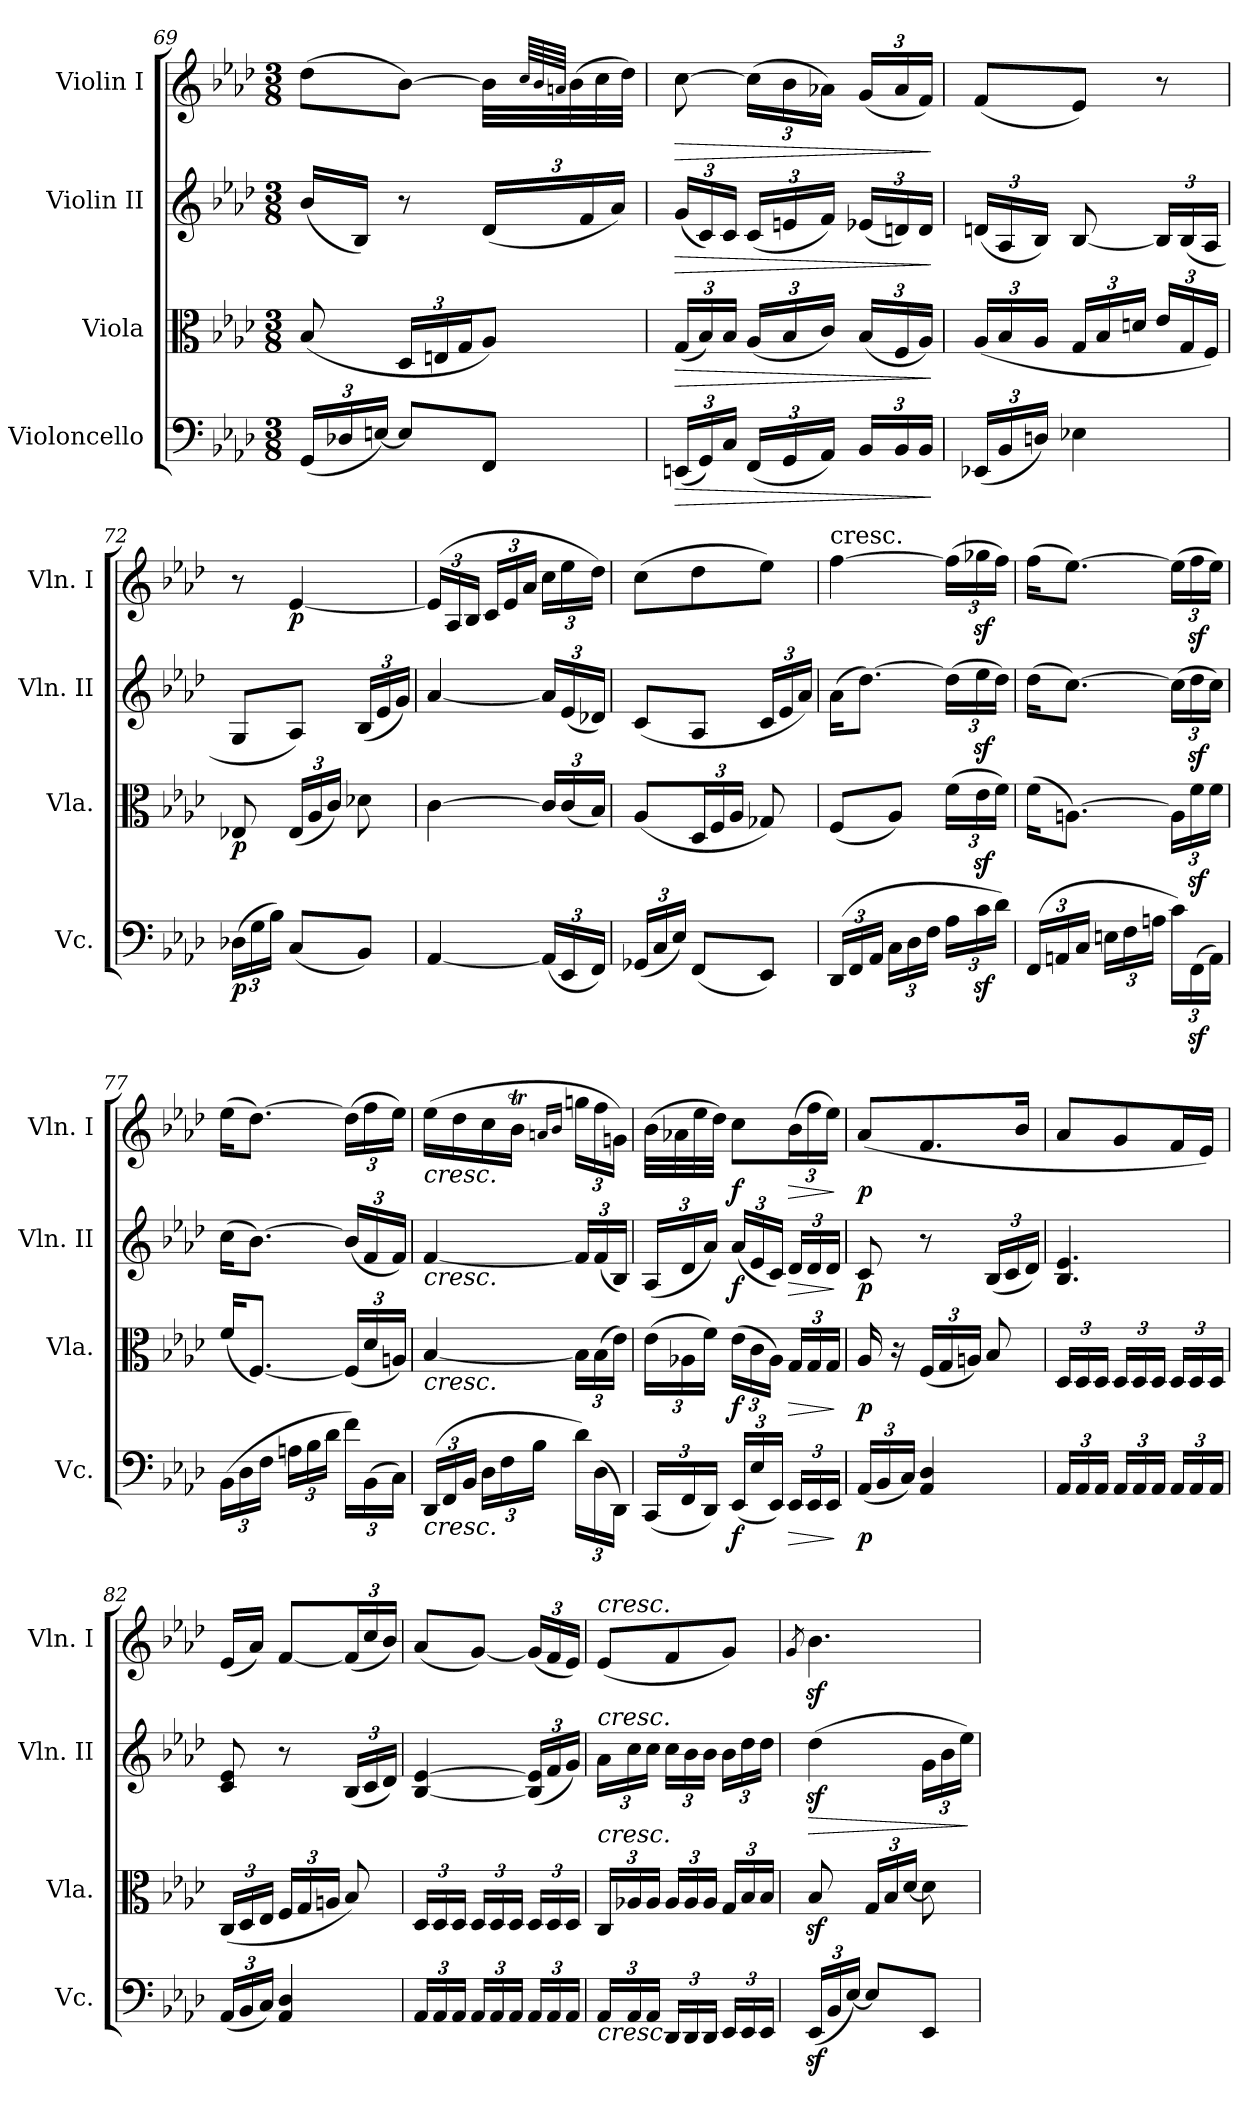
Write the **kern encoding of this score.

**kern	**dynam	**kern	**dynam	**kern	**dynam	**kern	**dynam
*part4	*part4	*part3	*part3	*part2	*part2	*part1	*part1
*staff4	*staff4	*staff3	*staff3	*staff2	*staff2	*staff1	*staff1
*I"Violoncello	*	*I"Viola	*	*I"Violin II	*	*I"Violin I	*
*I'Vc.	*	*I'Vla.	*	*I'Vln. II	*	*I'Vln. I	*
*clefF4	*	*clefC3	*	*clefG2	*	*clefG2	*
*k[b-e-a-d-]	*	*k[b-e-a-d-]	*	*k[b-e-a-d-]	*	*k[b-e-a-d-]	*
*A-:	*	*A-:	*	*A-:	*	*A-:	*
*M3/8	*	*M3/8	*	*M3/8	*	*M3/8	*
=69	=69	=69	=69	=69	=69	=69	=69
(24GGLL	.	(8B-	.	(16b-LL	.	(8dd-L	.
24D-X	.	.	.	.	.	.	.
.	.	.	.	16B-JJ)	.	.	.
[24EnJJ)	.	.	.	.	.	.	.
8EL]	.	24D-LL	.	8r	.	[8b-J)	.
.	.	24En	.	.	.	.	.
.	.	24GJ	.	.	.	.	.
8FFJ	.	8A-J)	.	(24d-LL	.	32b-LLL]	.
.	.	.	.	.	.	64qqcc/LLLL	.
.	.	.	.	.	.	64qqb-/	.
.	.	.	.	.	.	64qqan/JJJJ	.
.	.	.	.	.	.	(32b-	.
.	.	.	.	24f	.	.	.
.	.	.	.	.	.	32cc	.
.	.	.	.	24a-JJ)	.	.	.
.	.	.	.	.	.	32dd-JJJ)	.
=70	=70	=70	=70	=70	=70	=70	=70
!	!LO:HP:b	!	!LO:HP:b	!	!LO:HP:b	!	!LO:HP:b
(24EEnLL	>	(24GLL	>	(24gLL	>	[8cc	>
24GG)	.	24B-)	.	24c)	.	.	.
24CJJ	.	24B-JJ	.	24cJJ	.	.	.
(24FFLL	.	(24A-LL	.	(24cLL	.	(24ccLL]	.
24GG	.	24B-	.	24en	.	24b-	.
24AA-JJ)	.	24cJJ)	.	24fJJ)	.	24a-XJJ)	.
24BB-LL	.	(24B-LL	.	(24e-XLL	.	(24gLL	.
24BB-	.	24F	.	24dn)	.	24a-	.
24BB-JJ	.	24A-JJ)	.	24dJJ	.	24fJJ)	.
.	]	.	]	.	]	.	]
=71	=71	=71	=71	=71	=71	=71	=71
(24EE-XLL	.	(24A-LL	.	(24dnLL	.	(8fL	.
24BB-	.	24B-	.	24A-	.	.	.
24DnJJ)	.	24A-JJ	.	24B-JJ)	.	.	.
4E-X	.	24GLL	.	[8B-	.	8e-J)	.
.	.	24B-	.	.	.	.	.
.	.	24dnJJ	.	.	.	.	.
.	.	24e-LL	.	24B-LL]	.	8r	.
.	.	24G	.	(24B-	.	.	.
.	.	24FJJ)	.	24A-JJ	.	.	.
=72	=72	=72	=72	=72	=72	=72	=72
(24D-XLL	p	8E-X	p	8GL	.	8r	.
24G	.	.	.	.	.	.	.
24B-JJ)	.	.	.	.	.	.	.
(8CL	.	(24E-LL	.	8A-J)	.	[4e-	p
.	.	24A-	.	.	.	.	.
.	.	24cJJ)	.	.	.	.	.
8BB-J)	.	8d-X	.	(24B-LL	.	.	.
.	.	.	.	24e-	.	.	.
.	.	.	.	24gJJ)	.	.	.
=73	=73	=73	=73	=73	=73	=73	=73
[4AA-	.	[4c	.	[4a-	.	(24e-LL]	.
.	.	.	.	.	.	24A-	.
.	.	.	.	.	.	24B-JJ	.
.	.	.	.	.	.	24cLL	.
.	.	.	.	.	.	24e-	.
.	.	.	.	.	.	24a-JJ	.
(24AA-LL]	.	24cLL]	.	24a-LL]	.	24ccLL	.
24EE-	.	(24c	.	(24e-	.	24ee-	.
24FFJJ)	.	24B-JJ)	.	24d-XJJ)	.	24dd-JJ)	.
=74	=74	=74	=74	=74	=74	=74	=74
(24GG-XLL	.	(8A-L	.	(8cL	.	(8ccL	.
24C	.	.	.	.	.	.	.
24E-JJ)	.	.	.	.	.	.	.
(8FFL	.	24D-L	.	8A-J	.	8dd-	.
.	.	24F	.	.	.	.	.
.	.	24A-JJ	.	.	.	.	.
8EE-J)	.	8G-X)	.	24cLL	.	8ee-J)	.
.	.	.	.	24e-	.	.	.
.	.	.	.	24a-JJ)	.	.	.
=75	=75	=75	=75	=75	=75	=75	=75
!	!	!	!	!	!	!LO:TX:t=cresc.	!
(24DD-LL	.	(8FL	.	(16a-KL	.	[4ff	.
24FF	.	.	.	.	.	.	.
.	.	.	.	[8.dd-J)	.	.	.
24AA-JJ	.	.	.	.	.	.	.
24CLL	.	8A-J)	.	.	.	.	.
24D-	.	.	.	.	.	.	.
24FJJ	.	.	.	.	.	.	.
24A-LL	.	(24fLL	.	(24dd-LL]	.	(24ffLL]	.
24cz	.	24e-z	.	24ee-z	.	24gg-Xz	.
24d-JJ)	.	24fJJ)	.	24dd-JJ)	.	24ffJJ)	.
=76	=76	=76	=76	=76	=76	=76	=76
(24FFLL	.	(16fKL	.	(16dd-KL	.	(16ffKL	.
24AAn	.	.	.	.	.	.	.
.	.	[8.AnJ)	.	[8.ccJ)	.	[8.ee-J)	.
24CJJ	.	.	.	.	.	.	.
24EnLL	.	.	.	.	.	.	.
24F	.	.	.	.	.	.	.
24AnJJ	.	.	.	.	.	.	.
24cLL)	.	24ALL]	.	(24ccLL]	.	(24ee-LL]	.
(24FFz	.	24fz	.	24dd-z	.	24ffz	.
24AAJJ)	.	24fJJ	.	24ccJJ)	.	24ee-JJ)	.
=77	=77	=77	=77	=77	=77	=77	=77
(24BB-LL	.	(16fKL	.	(16ccKL	.	(16ee-KL	.
24D-	.	.	.	.	.	.	.
.	.	[8.FJ)	.	[8.b-J)	.	[8.dd-J)	.
24FJJ	.	.	.	.	.	.	.
24AnLL	.	.	.	.	.	.	.
24B-	.	.	.	.	.	.	.
24d-JJ	.	.	.	.	.	.	.
24fLL)	.	(24FLL]	.	(24b-LL]	.	(24dd-LL]	.
(24BB-	.	24d-	.	24f	.	24ff	.
24CJJ)	.	24AnJJ)	.	24fJJ)	.	24ee-JJ)	.
=78	=78	=78	=78	=78	=78	=78	=78
!	!	!	!	!	!	!LO:TX:b:i:t=cresc.	!
!	!	!	!	!LO:TX:b:i:t=cresc.	!	!	!
!	!	!LO:TX:b:i:t=cresc.	!	!	!	!	!
!LO:TX:b:i:t=cresc.	!	!	!	!	!	!	!
(24DD-LL	.	[4B-	.	[4f	.	(16ee-LL	.
24FF	.	.	.	.	.	.	.
.	.	.	.	.	.	16dd-	.
24BB-JJ	.	.	.	.	.	.	.
24D-LL	.	.	.	.	.	16cc	.
24F	.	.	.	.	.	.	.
.	.	.	.	.	.	16b-TJJ	.
24B-JJ	.	.	.	.	.	.	.
.	.	.	.	.	.	16qqan/LL	.
.	.	.	.	.	.	16qqb-/JJ	.
24d-LL)	.	24B-LL]	.	24fLL]	.	24ggnLL	.
(24D-	.	(24B-	.	(24f	.	24ff	.
24DD-JJ)	.	24e-JJ)	.	24B-JJ)	.	24gnJJ)	.
=79	=79	=79	=79	=79	=79	=79	=79
(24CCLL	.	(24e-LL	.	(24A-LL	.	(32b-LLL	.
.	.	.	.	.	.	32a-X	.
24FF	.	24A-X	.	24d-	.	.	.
.	.	.	.	.	.	32ee-	.
24DD-JJ)	.	24fJJ)	.	24a-JJ)	.	.	.
.	.	.	.	.	.	32dd-JJJ)	.
(24EE-LL	f	(24e-LL	f	(24a-LL	f	8ccL	f
24E-	.	24c	.	24e-	.	.	.
24EE-JJ)	.	24A-JJ)	.	24cJJ)	.	.	.
!	!LO:HP:b	!	!LO:HP:b	!	!LO:HP:b	!	!LO:HP:b
24EE-LL	>	24GLL	>	24d-LL	>	(24b-L	>
24EE-	.	24G	.	24d-	.	24ff	.
24EE-JJ	.	24GJJ	.	24d-JJ	.	24ee-JJ)	.
.	]	.	]	.	]	.	]
=80	=80	=80	=80	=80	=80	=80	=80
(24AA-LL	p	16A-	p	8c	p	(8a-L	p
24BB-	.	.	.	.	.	.	.
.	.	16r	.	.	.	.	.
24CJJ)	.	.	.	.	.	.	.
4AA- 4D-	.	(24FLL	.	8r	.	8.f	.
.	.	24G	.	.	.	.	.
.	.	24AnJJ)	.	.	.	.	.
.	.	8B-	.	(24B-LL	.	.	.
.	.	.	.	24c	.	.	.
.	.	.	.	.	.	16b-Jk	.
.	.	.	.	24d-JJ)	.	.	.
=81	=81	=81	=81	=81	=81	=81	=81
24AA-LL	.	24D-LL	.	4.B- 4.e-	.	8a-L	.
24AA-	.	24D-	.	.	.	.	.
24AA-JJ	.	24D-JJ	.	.	.	.	.
24AA-LL	.	24D-LL	.	.	.	8g	.
24AA-	.	24D-	.	.	.	.	.
24AA-JJ	.	24D-JJ	.	.	.	.	.
24AA-LL	.	24D-LL	.	.	.	16fL	.
24AA-	.	24D-	.	.	.	.	.
.	.	.	.	.	.	16e-JJ)	.
24AA-JJ	.	24D-JJ	.	.	.	.	.
=82	=82	=82	=82	=82	=82	=82	=82
(24AA-LL	.	(24CLL	.	8c 8e-	.	(16e-LL	.
24BB-	.	24D-	.	.	.	.	.
.	.	.	.	.	.	16a-JJ)	.
24CJJ)	.	24E-JJ	.	.	.	.	.
4AA- 4D-	.	24FLL	.	8r	.	[8fL	.
.	.	24G	.	.	.	.	.
.	.	24AnJJ	.	.	.	.	.
.	.	8B-)	.	(24B-LL	.	(24fL]	.
.	.	.	.	24c	.	24cc	.
.	.	.	.	24d-JJ)	.	24b-JJ)	.
=83	=83	=83	=83	=83	=83	=83	=83
24AA-LL	.	24D-LL	.	[4B- [4e-	.	(8a-L	.
24AA-	.	24D-	.	.	.	.	.
24AA-JJ	.	24D-JJ	.	.	.	.	.
24AA-LL	.	24D-LL	.	.	.	[8gJ)	.
24AA-	.	24D-	.	.	.	.	.
24AA-JJ	.	24D-JJ	.	.	.	.	.
24AA-LL	.	24D-LL	.	(24B-] 24e-]LL	.	(24gLL]	.
24AA-	.	24D-	.	24f	.	24f	.
24AA-JJ	.	24D-JJ	.	24gJJ)	.	24e-JJ)	.
=84	=84	=84	=84	=84	=84	=84	=84
!	!	!	!	!	!	!LO:TX:a:i:t=cresc.	!
!	!	!	!	!LO:TX:a:i:t=cresc.	!	!	!
!	!	!LO:TX:a:i:t=cresc.	!	!	!	!	!
!LO:TX:b:i:t=cresc.	!	!	!	!	!	!	!
24AA-LL	.	24CLL	.	24a-LL	.	(8e-L	.
24AA-	.	24A-X	.	24cc	.	.	.
24AA-JJ	.	24A-JJ	.	24ccJJ	.	.	.
24DD-LL	.	24A-LL	.	24ccLL	.	8f	.
24DD-	.	24A-	.	24b-	.	.	.
24DD-JJ	.	24A-JJ	.	24b-JJ	.	.	.
24EE-LL	.	24GLL	.	24b-LL	.	8gJ)	.
24EE-	.	24B-	.	24dd-	.	.	.
24EE-JJ	.	24B-JJ	.	24dd-JJ	.	.	.
=85	=85	=85	=85	=85	=85	=85	=85
.	.	.	.	.	.	8qg/	.
!	!	!	!	!	!LO:HP:b	!	!
(24EE-zLL	.	8B-z	.	(4dd-z	>	4.b-z	.
24BB-	.	.	.	.	.	.	.
[24E-JJ)	.	.	.	.	.	.	.
8E-L]	.	24GLL	.	.	.	.	.
.	.	24B-	.	.	.	.	.
.	.	[24d-JJ	.	.	.	.	.
8EE-J	.	8d-]	.	24gLL	.	.	.
.	.	.	.	24b-	.	.	.
.	.	.	.	24ee-JJ)	.	.	.
.	.	.	.	.	]	.	.
=	=	=	=	=	=	=	=
*-	*-	*-	*-	*-	*-	*-	*-
